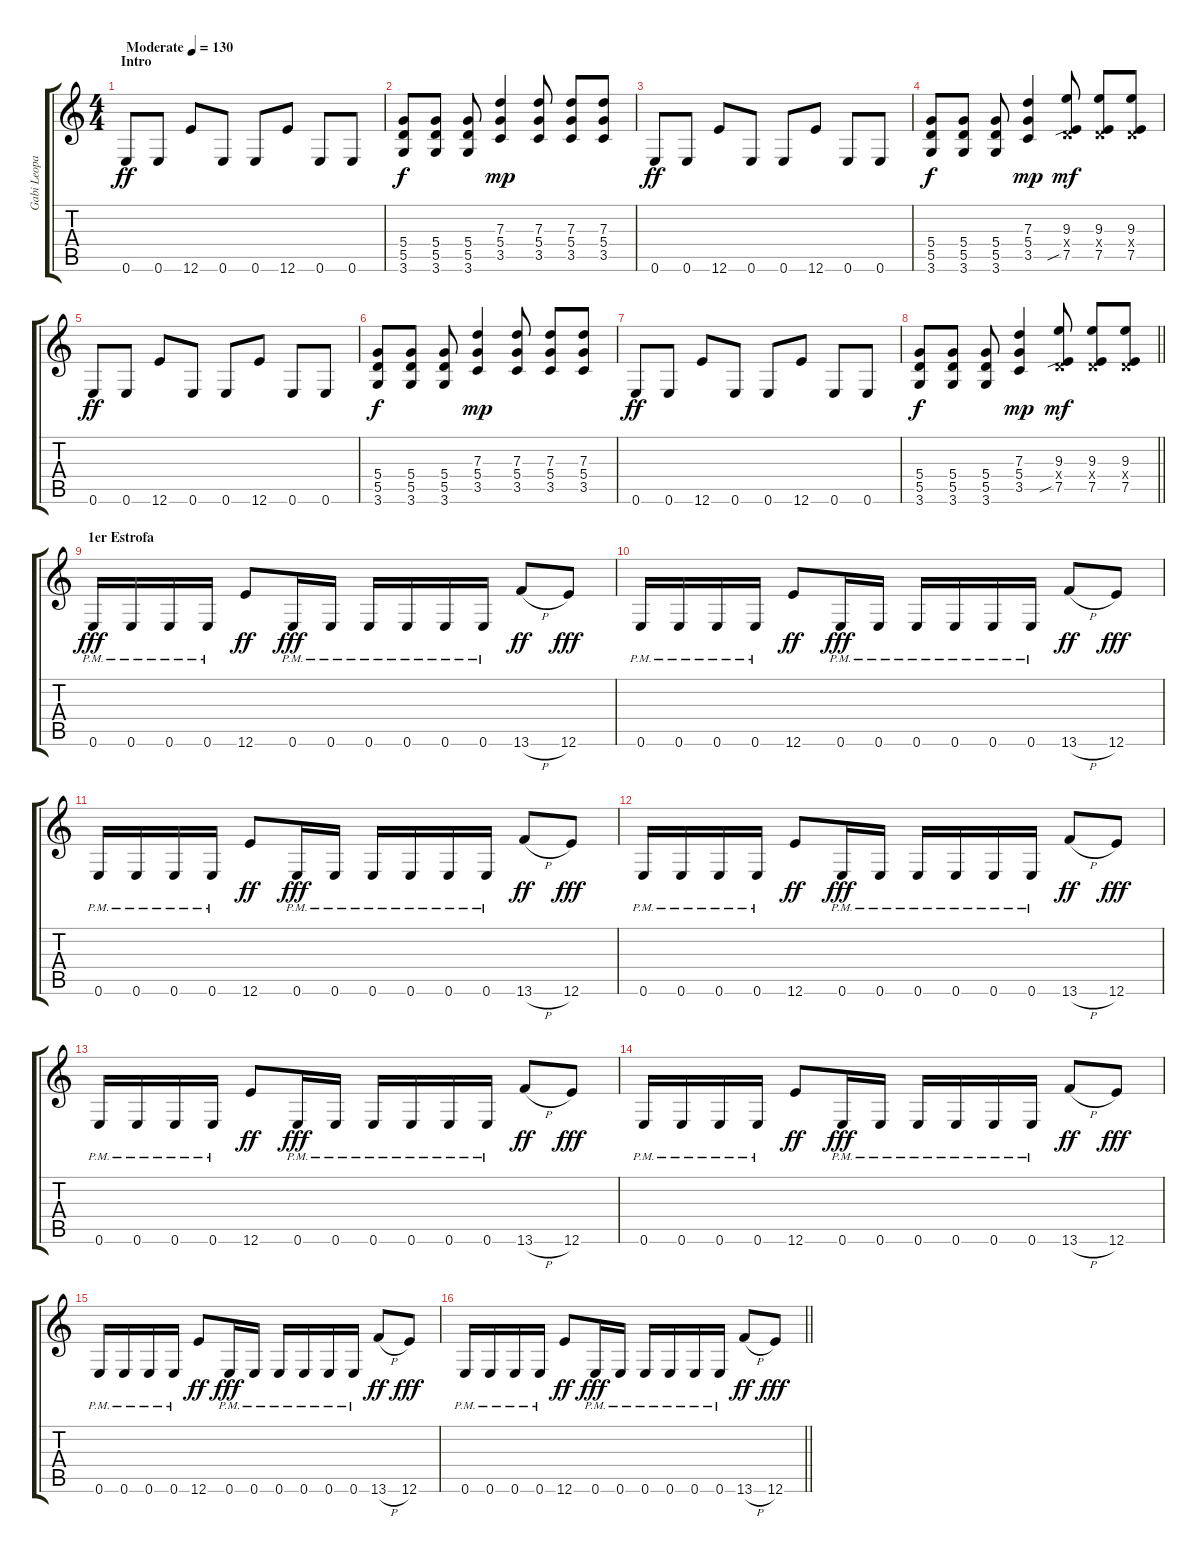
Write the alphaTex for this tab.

\track ("Gabi Leopardi" "Gabi Leopa") {instrument distortionguitar}
\staff {score tabs}
\tuning (E4 B3 G3 D3 A2 E2) {hide}
\ts (4 4)
\section ("" "Intro")
\tempo (130 "Moderate")
\clef g2
\ks c
0.6.8{dy ff instrument distortionguitar} 0.6.8 12.6.8 0.6.8 0.6.8 12.6.8 0.6.8 0.6.8 |
(5.4 5.5 3.6).8{dy f} (5.4 5.5 3.6).8 (5.4 5.5 3.6).8 (7.3 5.4 3.5).4{dy mp} (7.3 5.4 3.5).8 (7.3 5.4 3.5).8 (7.3 5.4 3.5).8 |
0.6.8{dy ff} 0.6.8 12.6.8 0.6.8 0.6.8 12.6.8 0.6.8 0.6.8 |
(5.4 5.5 3.6).8{dy f} (5.4 5.5 3.6).8 (5.4 5.5 3.6).8 (7.3 5.4 3.5).4{dy mp} (9.3 0.4{x} 7.5{sib}).8{dy mf} (9.3 0.4{x} 7.5).8 (9.3 0.4{x} 7.5).8 |
0.6.8{dy ff} 0.6.8 12.6.8 0.6.8 0.6.8 12.6.8 0.6.8 0.6.8 |
(5.4 5.5 3.6).8{dy f} (5.4 5.5 3.6).8 (5.4 5.5 3.6).8 (7.3 5.4 3.5).4{dy mp} (7.3 5.4 3.5).8 (7.3 5.4 3.5).8 (7.3 5.4 3.5).8 |
0.6.8{dy ff} 0.6.8 12.6.8 0.6.8 0.6.8 12.6.8 0.6.8 0.6.8 |
\barLineRight lightlight
(5.4 5.5 3.6).8{dy f} (5.4 5.5 3.6).8 (5.4 5.5 3.6).8 (7.3 5.4 3.5).4{dy mp} (9.3 0.4{x} 7.5{sib}).8{dy mf} (9.3 0.4{x} 7.5).8 (9.3 0.4{x} 7.5).8 |
\section ("" "1er Estrofa")
0.6{pm}.16{dy fff} 0.6{pm}.16 0.6{pm}.16 0.6{pm}.16 12.6.8{dy ff} 0.6{pm}.16{dy fff} 0.6{pm}.16 0.6{pm}.16 0.6{pm}.16 0.6{pm}.16 0.6{pm}.16 13.6{h}.8{dy ff} 12.6.8{dy fff} |
0.6{pm}.16 0.6{pm}.16 0.6{pm}.16 0.6{pm}.16 12.6.8{dy ff} 0.6{pm}.16{dy fff} 0.6{pm}.16 0.6{pm}.16 0.6{pm}.16 0.6{pm}.16 0.6{pm}.16 13.6{h}.8{dy ff} 12.6.8{dy fff} |
0.6{pm}.16 0.6{pm}.16 0.6{pm}.16 0.6{pm}.16 12.6.8{dy ff} 0.6{pm}.16{dy fff} 0.6{pm}.16 0.6{pm}.16 0.6{pm}.16 0.6{pm}.16 0.6{pm}.16 13.6{h}.8{dy ff} 12.6.8{dy fff} |
0.6{pm}.16 0.6{pm}.16 0.6{pm}.16 0.6{pm}.16 12.6.8{dy ff} 0.6{pm}.16{dy fff} 0.6{pm}.16 0.6{pm}.16 0.6{pm}.16 0.6{pm}.16 0.6{pm}.16 13.6{h}.8{dy ff} 12.6.8{dy fff} |
0.6{pm}.16 0.6{pm}.16 0.6{pm}.16 0.6{pm}.16 12.6.8{dy ff} 0.6{pm}.16{dy fff} 0.6{pm}.16 0.6{pm}.16 0.6{pm}.16 0.6{pm}.16 0.6{pm}.16 13.6{h}.8{dy ff} 12.6.8{dy fff} |
0.6{pm}.16 0.6{pm}.16 0.6{pm}.16 0.6{pm}.16 12.6.8{dy ff} 0.6{pm}.16{dy fff} 0.6{pm}.16 0.6{pm}.16 0.6{pm}.16 0.6{pm}.16 0.6{pm}.16 13.6{h}.8{dy ff} 12.6.8{dy fff} |
0.6{pm}.16 0.6{pm}.16 0.6{pm}.16 0.6{pm}.16 12.6.8{dy ff} 0.6{pm}.16{dy fff} 0.6{pm}.16 0.6{pm}.16 0.6{pm}.16 0.6{pm}.16 0.6{pm}.16 13.6{h}.8{dy ff} 12.6.8{dy fff} |
\barLineRight lightlight
0.6{pm}.16 0.6{pm}.16 0.6{pm}.16 0.6{pm}.16 12.6.8{dy ff} 0.6{pm}.16{dy fff} 0.6{pm}.16 0.6{pm}.16 0.6{pm}.16 0.6{pm}.16 0.6{pm}.16 13.6{h}.8{dy ff} 12.6.8{dy fff}
